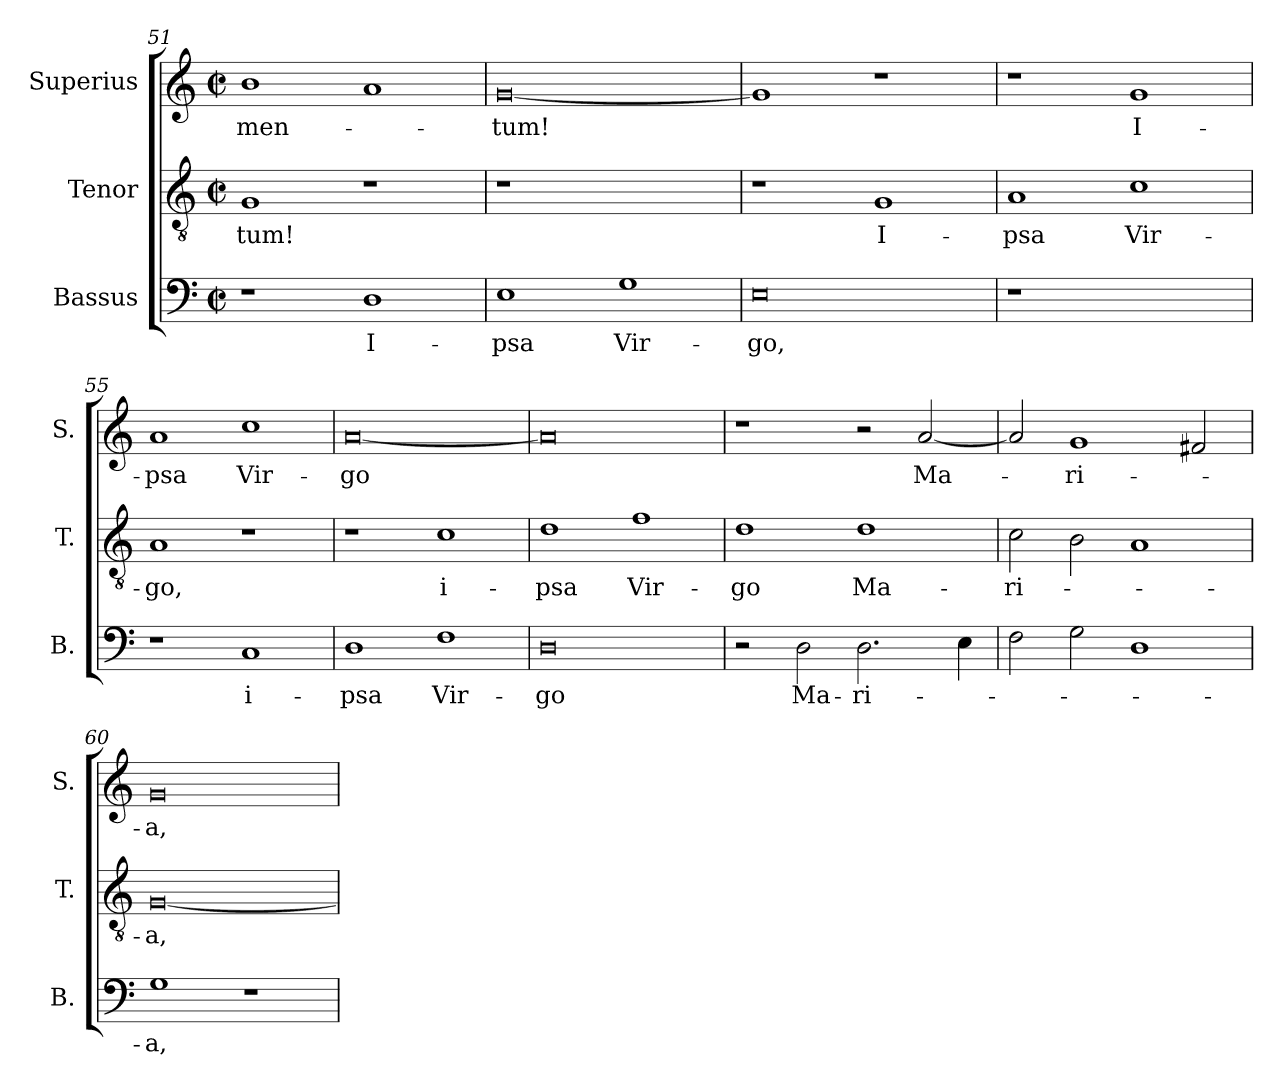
**kern	**text	**kern	**text	**kern	**text
*part3	*part3	*part2	*part2	*part1	*part1
*staff3	*staff3	*staff2	*staff2	*staff1	*staff1
*I"Bassus	*	*I"Tenor	*	*I"Superius	*
*I'B.	*	*I'T.	*	*I'S.	*
!!LO:LB:g=z
*clefF4	*	*clefGv2	*	*clefG2	*
*	*	*ITrd7c12	*	*	*
*k[]	*	*k[]	*	*k[]	*
*M2/2	*	*M2/2	*	*M2/2	*
*met(c|)	*	*met(c|)	*	*met(c|)	*
=51	=51	=51	=51	=51	=51
!	!	!	!LO:LY:b:color=#000000	!	!
!	!	!	!	!	!LO:LY:b:color=#000000
1r	.	1GGi	-tum!	1bi	-men-
!	!LO:LY:b:color=#000000	!	!	!	!
1Di	I-	1r	.	1ai	.
=52	=52	=52	=52	=52	=52
!	!LO:LY:b:color=#000000	!LO:N:vis=1	!	!	!
!	!	!	!	!	!LO:LY:b:color=#000000
1Ei	-psa	1r	.	[<0gi	-tum!
!	!LO:LY:b:color=#000000	!	!	!	!
1Gi	Vir-	1ryy	.	.	.
=53	=53	=53	=53	=53	=53
!	!LO:LY:b:color=#000000	!	!	!	!
0Ei	-go,	1r	.	1gi]	.
!	!	!	!LO:LY:b:color=#000000	!	!
.	.	1GGi	I-	1r	.
=54	=54	=54	=54	=54	=54
!LO:N:vis=1	!	!	!	!	!
!	!	!	!LO:LY:b:color=#000000	!	!
1r	.	1AAi	-psa	1r	.
!	!	!	!LO:LY:b:color=#000000	!	!
!	!	!	!	!	!LO:LY:b:color=#000000
1ryy	.	1Ci	Vir-	1gi	I-
=55	=55	=55	=55	=55	=55
!	!	!	!LO:LY:b:color=#000000	!	!
!	!	!	!	!	!LO:LY:b:color=#000000
1r	.	1AAi	-go,	1ai	-psa
!	!LO:LY:b:color=#000000	!	!	!	!
!	!	!	!	!	!LO:LY:b:color=#000000
1Ci	i-	1r	.	1cci	Vir-
=56	=56	=56	=56	=56	=56
!	!LO:LY:b:color=#000000	!	!	!	!
!	!	!	!	!	!LO:LY:b:color=#000000
1Di	-psa	1r	.	[<0ai	-go
!	!LO:LY:b:color=#000000	!	!	!	!
!	!	!	!LO:LY:b:color=#000000	!	!
1Fi	Vir-	1Ci	i-	.	.
=57	=57	=57	=57	=57	=57
!	!LO:LY:b:color=#000000	!	!	!	!
!	!	!	!LO:LY:b:color=#000000	!	!
0Di	-go	1Di	-psa	0ai]	.
!	!	!	!LO:LY:b:color=#000000	!	!
.	.	1Fi	Vir-	.	.
!!LO:PB:g=z
=58	=58	=58	=58	=58	=58
!	!	!	!LO:LY:b:color=#000000	!	!
2r	.	1Di	-go	1r	.
!	!LO:LY:b:color=#000000	!	!	!	!
2Di\	Ma-	.	.	.	.
!	!LO:LY:b:color=#000000	!	!	!	!
!	!	!	!LO:LY:b:color=#000000	!	!
2.Di\	-ri-	1Di	Ma-	2r	.
!	!	!	!	!	!LO:LY:b:color=#000000
.	.	.	.	[<2ai/	Ma-
4Ei\	.	.	.	.	.
=59	=59	=59	=59	=59	=59
!	!	!	!LO:LY:b:color=#000000	!	!
2Fi\	.	2Ci\	-ri-	2ai/]	.
!	!	!	!	!	!LO:LY:b:color=#000000
2Gi\	.	2BBi\	.	1gi	-ri-
1Di	.	1AAi	.	.	.
.	.	.	.	2f#Xi/	.
=60	=60	=60	=60	=60	=60
!	!LO:LY:b:color=#000000	!	!	!	!
!	!	!	!LO:LY:b:color=#000000	!	!
!	!	!	!	!	!LO:LY:b:color=#000000
1Gi	-a,	[<0GGi	-a,	0gi	-a,
1r	.	.	.	.	.
=	=	=	=	=	=
*-	*-	*-	*-	*-	*-
